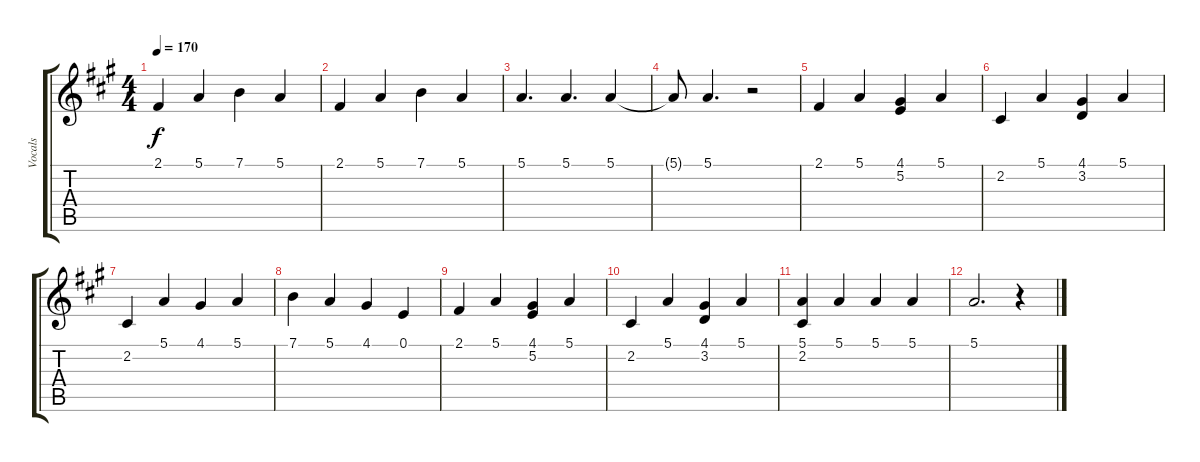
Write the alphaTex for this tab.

\track ("Vocals" "Vocals") {instrument flute}
\staff {score tabs}
\tuning (E4 B3 G3 D3 A2 E2) {hide}
\ts (4 4)
\tempo 170
\clef g2
\ks a
2.1.4{dy f} 5.1.4 7.1.4 5.1.4 |
2.1.4 5.1.4 7.1.4 5.1.4 |
5.1.4{d} 5.1.4{d} 5.1.4 |
5.1{t}.8 5.1.4{d} r.2 |
2.1.4 5.1.4 (4.1 5.2).4 5.1.4 |
2.2.4 5.1.4 (4.1 3.2).4 5.1.4 |
2.2.4 5.1.4 4.1.4 5.1.4 |
7.1.4 5.1.4 4.1.4 0.1.4 |
2.1.4 5.1.4 (4.1 5.2).4 5.1.4 |
2.2.4 5.1.4 (4.1 3.2).4 5.1.4 |
(5.1 2.2).4 5.1.4 5.1.4 5.1.4 |
5.1.2{d} r.4
